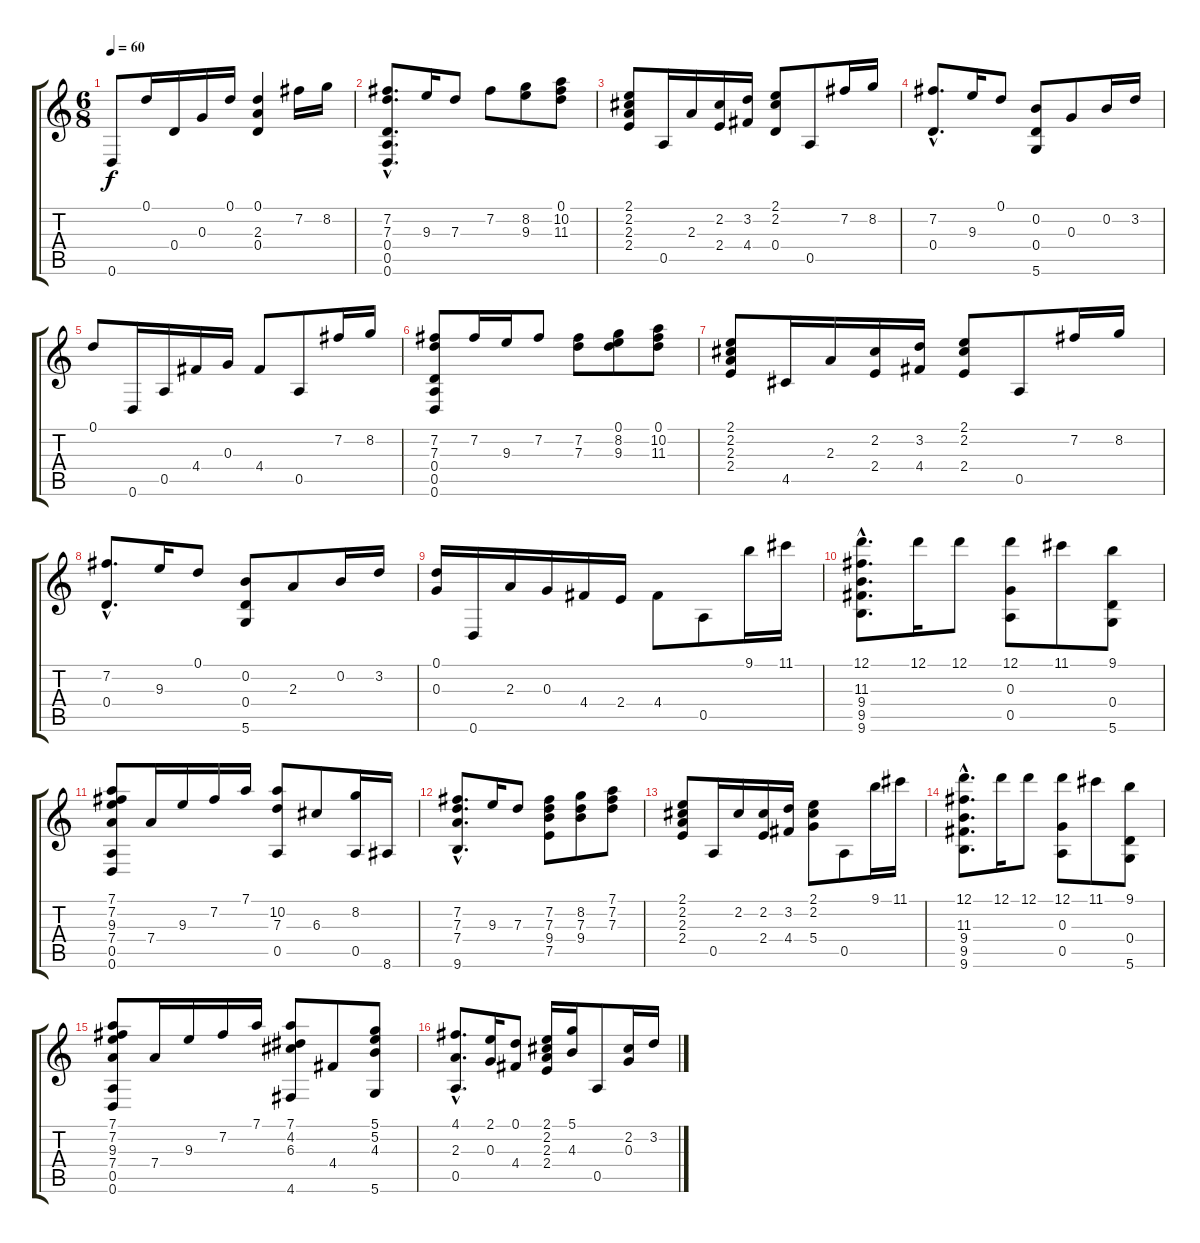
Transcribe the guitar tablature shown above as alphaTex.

\track "" {instrument acousticguitarnylon}
\staff {score tabs}
\tuning (D4 B3 G3 D3 A2 D2) {hide}
\ts (6 8)
\tempo 60
\clef g2
\ks c
0.6.8{dy f} 0.1.16 0.4.16 0.3.16 0.1.16 (0.1 2.3 0.4).4 7.2.16 8.2.16 |
(7.2{hac} 7.3{hac} 0.4{hac} 0.5{hac} 0.6{hac}).8{d} 9.3.16 7.3.8 7.2.8 (8.2 9.3).8 (0.1 10.2 11.3).8 |
(2.1 2.2 2.3 2.4).8 0.5.16 2.3.16 (2.2 2.4).16 (3.2 4.4).16 (2.1 2.2 0.4).8 0.5.8 7.2.16 8.2.16 |
(7.2{hac} 0.4{hac}).8{d} 9.3.16 0.1.8 (0.2 0.4 5.6).8 0.3.8 0.2.16 3.2.16 |
0.1.8 0.6.16 0.5.16 4.4.16 0.3.16 4.4.8 0.5.8 7.2.16 8.2.16 |
(7.2 7.3 0.4 0.5 0.6).8 7.2.16 9.3.16 7.2.8 (7.2 7.3).8 (0.1 8.2 9.3).8 (0.1 10.2 11.3).8 |
(2.1 2.2 2.3 2.4).8 4.5.16 2.3.16 (2.2 2.4).16 (3.2 4.4).16 (2.1 2.2 2.4).8 0.5.8 7.2.16 8.2.16 |
(7.2{hac} 0.4{hac}).8{d} 9.3.16 0.1.8 (0.2 0.4 5.6).8 2.3.8 0.2.16 3.2.16 |
(0.1 0.3).16 0.6.16 2.3.16 0.3.16 4.4.16 2.4.16 4.4.8 0.5.8 9.1.16 11.1.16 |
(12.1{hac} 11.3{hac} 9.4{hac} 9.5{hac} 9.6{hac}).8{d} 12.1.16 12.1.8 (12.1 0.3 0.5).8 11.1.8 (9.1 0.4 5.6).8 |
(7.1 7.2 9.3 7.4 0.5 0.6).8 7.4.16 9.3.16 7.2.16 7.1.16 (10.2 7.3 0.5).8 6.3.8 (8.2 0.5).16 8.6.16 |
(7.2{hac} 7.3{hac} 7.4{hac} 9.6{hac}).8{d} 9.3.16 7.3.8 (7.2 7.3 9.4 7.5).8 (8.2 7.3 9.4).8 (7.1 7.2 7.3).8 |
(2.1 2.2 2.3 2.4).8 0.5.16 2.2.16 (2.2 2.4).16 (3.2 4.4).16 (2.1 2.2 5.4).8 0.5.8 9.1.16 11.1.16 |
(12.1{hac} 11.3{hac} 9.4{hac} 9.5{hac} 9.6{hac}).8{d} 12.1.16 12.1.8 (12.1 0.3 0.5).8 11.1.8 (9.1 0.4 5.6).8 |
(7.1 7.2 9.3 7.4 0.5 0.6).8 7.4.16 9.3.16 7.2.16 7.1.16 (7.1 4.2 6.3 4.6).8 4.4.8 (5.1 5.2 4.3 5.6).8 |
(4.1{hac} 2.3{hac} 0.5{hac}).8{d} (2.1 0.3).16 (0.1 4.4).8 (2.1 2.2 2.3 2.4).16 (5.1 4.3).16 0.5.8 (2.2 0.3).16 3.2.16
